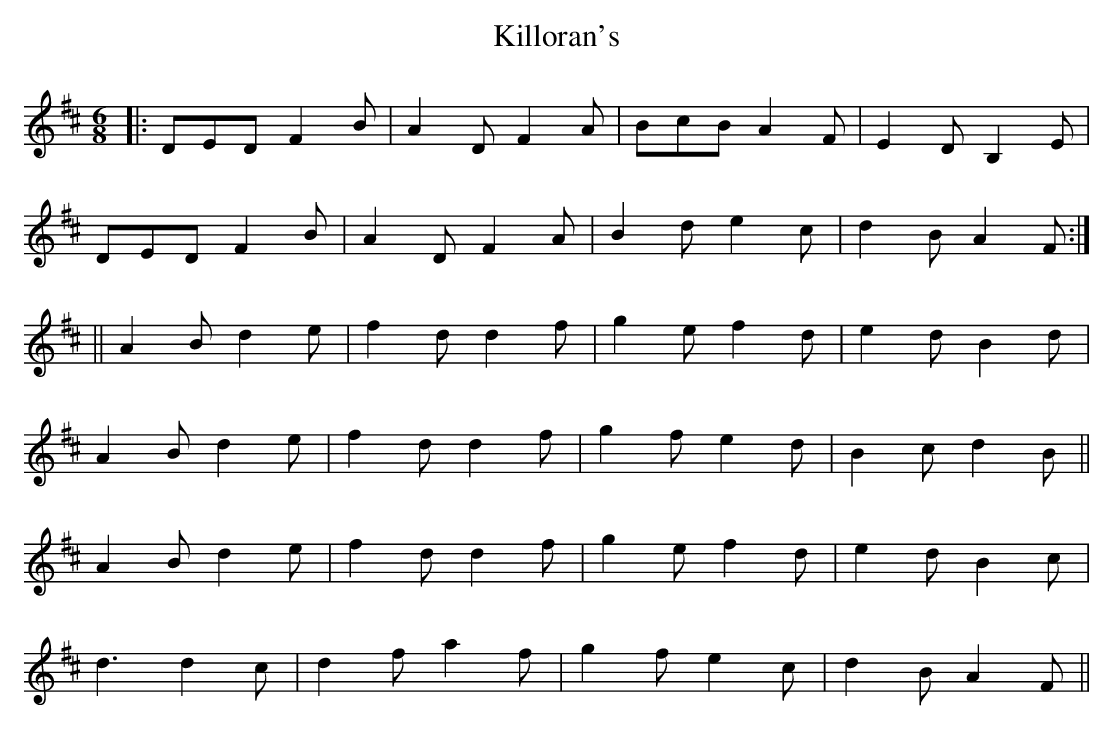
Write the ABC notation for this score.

X:1
T:Killoran's
M:6/8
K:D
|:DED F2B | A2D F2A | BcB A2F | E2D B,2E |
DED F2B | A2D F2A | B2d e2c | d2B A2F :|
||A2B d2e | f2d d2f | g2e f2d | e2d B2d |
A2B d2e | f2d d2f | g2f e2d | B2c d2B ||
A2B d2e | f2d d2f | g2e f2d | e2d B2c |
d3 d2c | d2f a2f | g2f e2c | d2B A2F||
